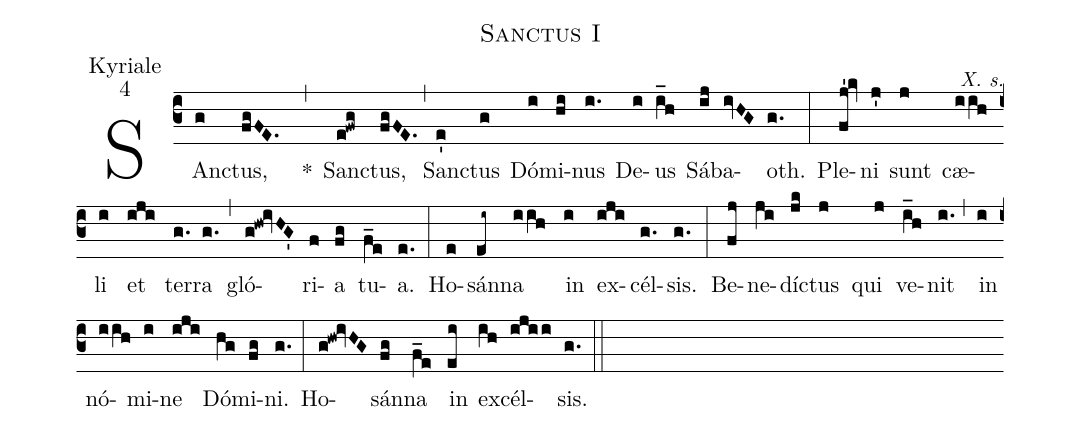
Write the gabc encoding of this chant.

name:Sanctus I;
office-part:Kyriale;
mode:4;
commentary:X. s.;
%%
(c3) SAnc(g)tus,(fgFE.) ~~~*(,) Sanc(e!fwg)tus,(fgFE.) (,) Sanc(e')tus(g) Dó(i)mi(hi)nus(i.) De(i)us(i_h) Sá(ij)ba(ivHG)oth.(g.) (:)
Ple(fj'!kv)ni(j') sunt(j) cæ(iih)li(i) et(iji) ter(g.)ra(g.) (,) gló(g!hw!ivHG')ri(f)a(fg) tu(f_e)a.(e.) (:)
Ho(e)sán(ei~)na(iih) in(i) ex(iji)cél(g.)sis.(g.) (:)
Be(fj)ne(ji)díc(jk)tus(j) qui(j) ve(i_h)nit(i.) (,) in(i) nó(iih)mi(i)ne(iji) Dó(hg)mi(fg)ni.(g.) (:)
Ho(g!hw!ivHG)sán(fg)na(f_e) in(ei) ex(ih)cél(ijii)sis.(g.) (::)
